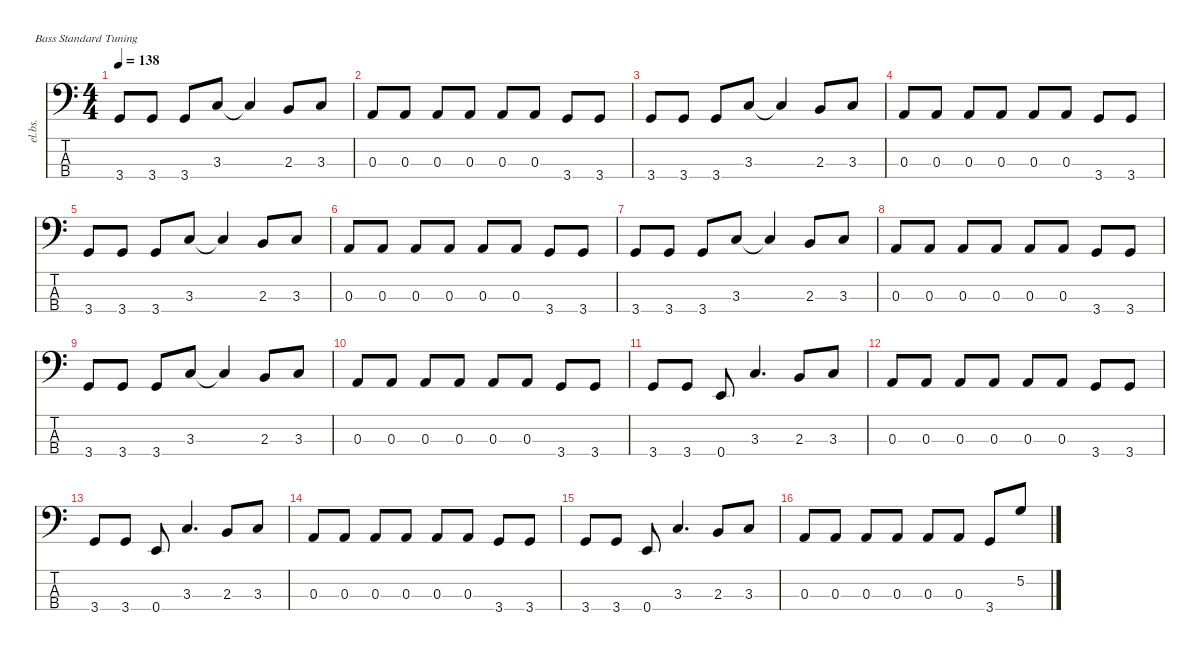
\defaultSystemsLayout 4
\hideDynamics
\bracketExtendMode nobrackets
\otherSystemsTrackNameOrientation horizontal
\track ("Michael Anthony " "el.bs.") {instrument electricbassfinger}
\staff {score tabs}
\tuning (G2 D2 A1 E1)
\ts (4 4)
\tempo 138
\clef f4
\ks c
3.4.8{dy f beam Up} 3.4.8{beam Up} 3.4.8{beam Up} 3.3.8{beam Up} 3.3{t}.4{beam Up} 2.3.8{beam Up} 3.3.8{beam Up} |
0.3.8{beam Up} 0.3.8{beam Up} 0.3.8{beam Up} 0.3.8{beam Up} 0.3.8{beam Up} 0.3.8{beam Up} 3.4.8{beam Up} 3.4.8{beam Up} |
3.4.8{beam Up} 3.4.8{beam Up} 3.4.8{beam Up} 3.3.8{beam Up} 3.3{t}.4{beam Up} 2.3.8{beam Up} 3.3.8{beam Up} |
0.3.8{beam Up} 0.3.8{beam Up} 0.3.8{beam Up} 0.3.8{beam Up} 0.3.8{beam Up} 0.3.8{beam Up} 3.4.8{beam Up} 3.4.8{beam Up} |
3.4.8{beam Up} 3.4.8{beam Up} 3.4.8{beam Up} 3.3.8{beam Up} 3.3{t}.4{beam Up} 2.3.8{beam Up} 3.3.8{beam Up} |
0.3.8{beam Up} 0.3.8{beam Up} 0.3.8{beam Up} 0.3.8{beam Up} 0.3.8{beam Up} 0.3.8{beam Up} 3.4.8{beam Up} 3.4.8{beam Up} |
3.4.8{beam Up} 3.4.8{beam Up} 3.4.8{beam Up} 3.3.8{beam Up} 3.3{t}.4{beam Up} 2.3.8{beam Up} 3.3.8{beam Up} |
0.3.8{beam Up} 0.3.8{beam Up} 0.3.8{beam Up} 0.3.8{beam Up} 0.3.8{beam Up} 0.3.8{beam Up} 3.4.8{beam Up} 3.4.8{beam Up} |
3.4.8{beam Up} 3.4.8{beam Up} 3.4.8{beam Up} 3.3.8{beam Up} 3.3{t}.4{beam Up} 2.3.8{beam Up} 3.3.8{beam Up} |
0.3.8{dy fff beam Up} 0.3.8{dy f beam Up} 0.3.8{beam Up} 0.3.8{beam Up} 0.3.8{beam Up} 0.3.8{beam Up} 3.4.8{dy fff beam Up} 3.4.8{dy f beam Up} |
3.4.8{beam Up} 3.4.8{beam Up} 0.4.8{beam Up} 3.3.4{d dy fff beam Up} 2.3.8{dy f beam Up} 3.3.8{beam Up} |
0.3.8{dy fff beam Up} 0.3.8{dy f beam Up} 0.3.8{beam Up} 0.3.8{beam Up} 0.3.8{beam Up} 0.3.8{beam Up} 3.4.8{dy fff beam Up} 3.4.8{dy f beam Up} |
3.4.8{beam Up} 3.4.8{beam Up} 0.4.8{beam Up} 3.3.4{d dy fff beam Up} 2.3.8{dy f beam Up} 3.3.8{beam Up} |
0.3.8{dy fff beam Up} 0.3.8{dy f beam Up} 0.3.8{beam Up} 0.3.8{beam Up} 0.3.8{beam Up} 0.3.8{beam Up} 3.4.8{dy fff beam Up} 3.4.8{dy f beam Up} |
3.4.8{beam Up} 3.4.8{beam Up} 0.4.8{beam Up} 3.3.4{d dy fff beam Up} 2.3.8{dy f beam Up} 3.3.8{beam Up} |
0.3.8{dy fff beam Up} 0.3.8{dy f beam Up} 0.3.8{beam Up} 0.3.8{beam Up} 0.3.8{dy fff beam Up} 0.3.8{dy f beam Up} 3.4.8{beam Up} 5.2.8{beam Up}
